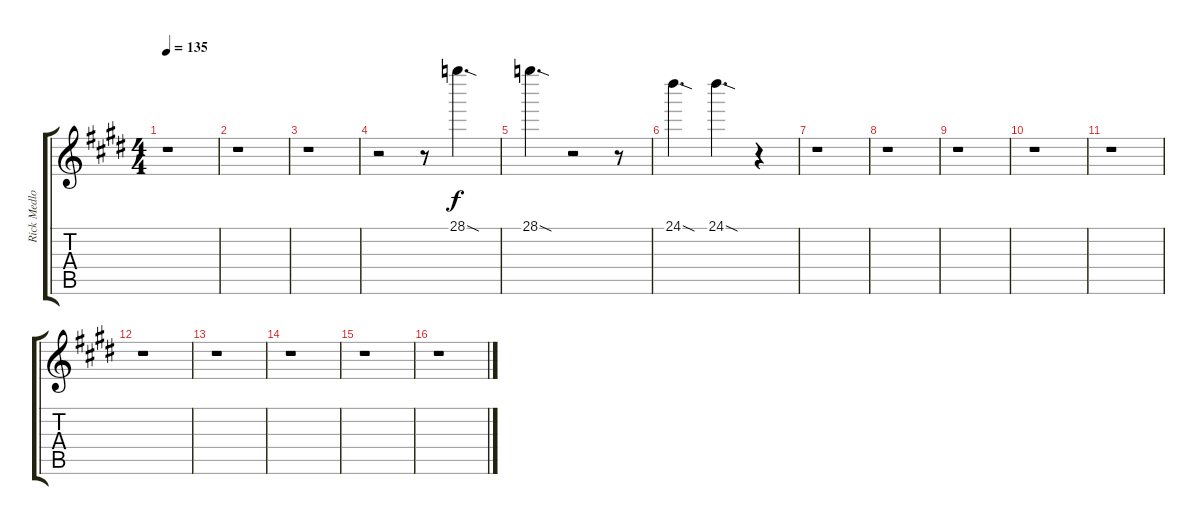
\track ("Rick Medlocke Guitar II" "Rick Medlo") {instrument overdrivenguitar}
\staff {score tabs}
\tuning (Eb4 Bb3 Gb3 Db3 Ab2 Eb2) {hide}
\ts (4 4)
\tempo 135
\clef g2
\ks e
r.1{dy f} |
r.1 |
r.1 |
r.2 r.8 28.1{sod}.4{d} |
28.1{sod}.4{d} r.2 r.8 |
24.1{sod}.4{d} 24.1{sod}.4{d} r.4 |
r.1 |
r.1 |
r.1 |
r.1 |
r.1 |
r.1 |
r.1 |
r.1 |
r.1 |
r.1
